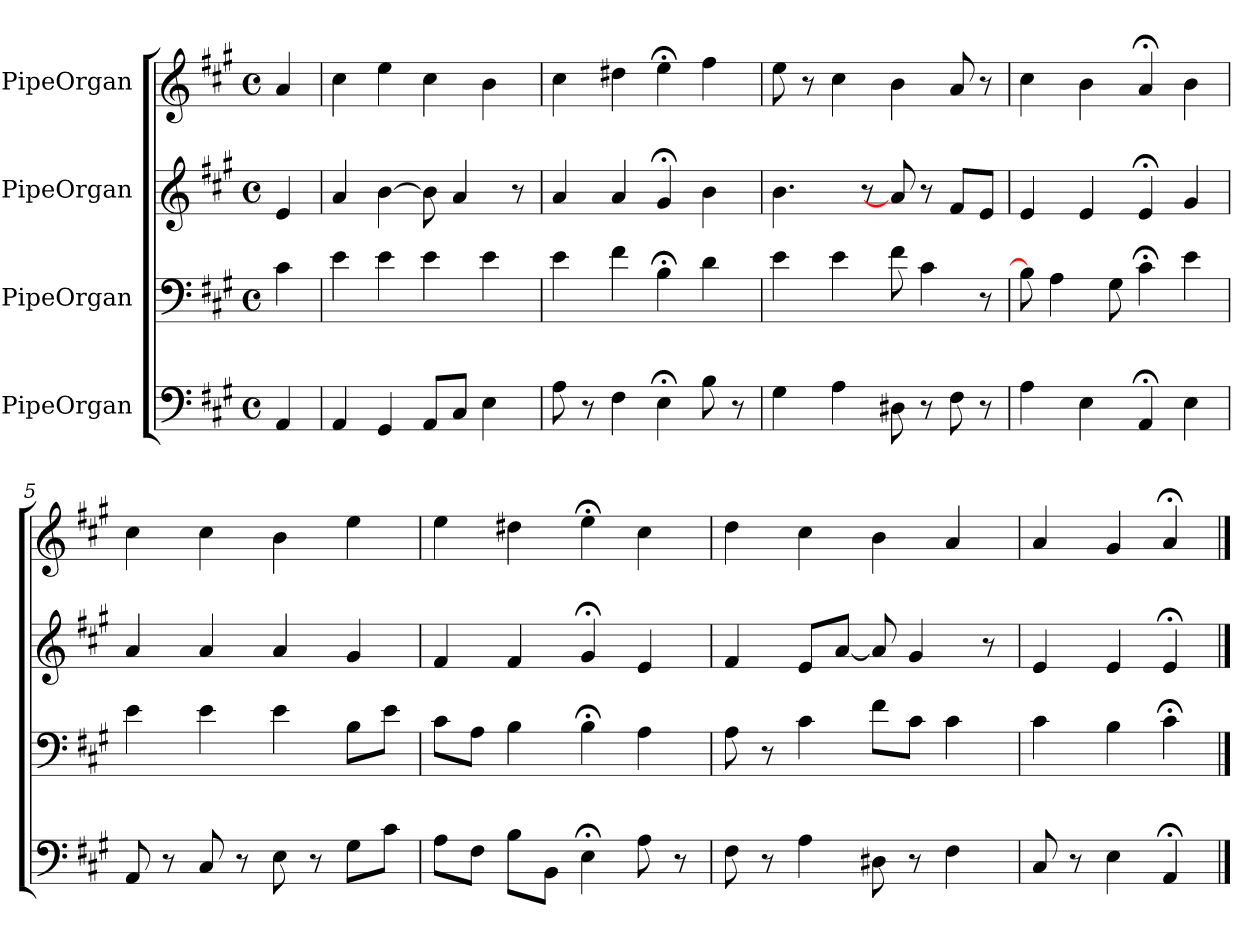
**kern	**kern	**kern	**kern
*part4	*part3	*part2	*part1
*staff4	*staff3	*staff2	*staff1
*I"PipeOrgan	*I"PipeOrgan	*I"PipeOrgan	*I"PipeOrgan
*clefF4	*clefF4	*clefG2	*clefG2
*k[f#c#g#]	*k[f#c#g#]	*k[f#c#g#]	*k[f#c#g#]
*A:	*A:	*A:	*A:
*M4/4	*M4/4	*M4/4	*M4/4
*met(c)	*met(c)	*met(c)	*met(c)
*MM60	*MM60	*MM60	*MM60
=	=	=	=
4AA	4c#	4e	4a
=1	=1	=1	=1
4AA	4e	4a	4cc#
4GG#	4e	[4b	4ee
8AA/L	4e	8b]	4cc#
8C#/J	.	4a	.
4E	4e	.	4b
.	.	8r	.
=2	=2	=2	=2
8A	4e	4a	4cc#
8r	.	.	.
4F#	4f#	4a	4dd#X
4E;<	4B;<	4g#;<	4ee;<
8B	4d	4b	4ff#
8r	.	.	.
=3	=3	=3	=3
4G#	4e	4.b	8ee
.	.	.	8r
4A	4e	.	4cc#
.	.	8r	.
8D#X	8f#	8a]	4b
8r	4c#	8r	.
8F#	.	8f#/L	8a
8r	8r	8e/J	8r
=4	=4	=4	=4
4A	8B]	4e	4cc#
.	4A	.	.
4E	.	4e	4b
.	8G#	.	.
4AA;<	4c#;<	4e;<	4a;<
4E	4e	4g#	4b
=5	=5	=5	=5
8AA	4e	4a	4cc#
8r	.	.	.
8C#	4e	4a	4cc#
8r	.	.	.
8E	4e	4a	4b
8r	.	.	.
8G#\L	8B\L	4g#	4ee
8c#\J	8e\J	.	.
=6	=6	=6	=6
8A\L	8c#\L	4f#	4ee
8F#\J	8A\J	.	.
8B\L	4B	4f#	4dd#X
8BB\J	.	.	.
4E;<	4B;<	4g#;<	4ee;<
8A	4A	4e	4cc#
8r	.	.	.
=7	=7	=7	=7
8F#	8A	4f#	4dd
8r	8r	.	.
4A	4c#	8e/L	4cc#
.	.	[8a/J	.
8D#X	8f#\L	8a]	4b
8r	8c#\J	4g#	.
4F#	4c#	.	4a
.	.	8r	.
=8	=8	=8	=8
8C#	4c#	4e	4a
8r	.	.	.
4E	4B	4e	4g#
4AA;<	4c#;<	4e;<	4a;<
==	==	==	==
*-	*-	*-	*-
